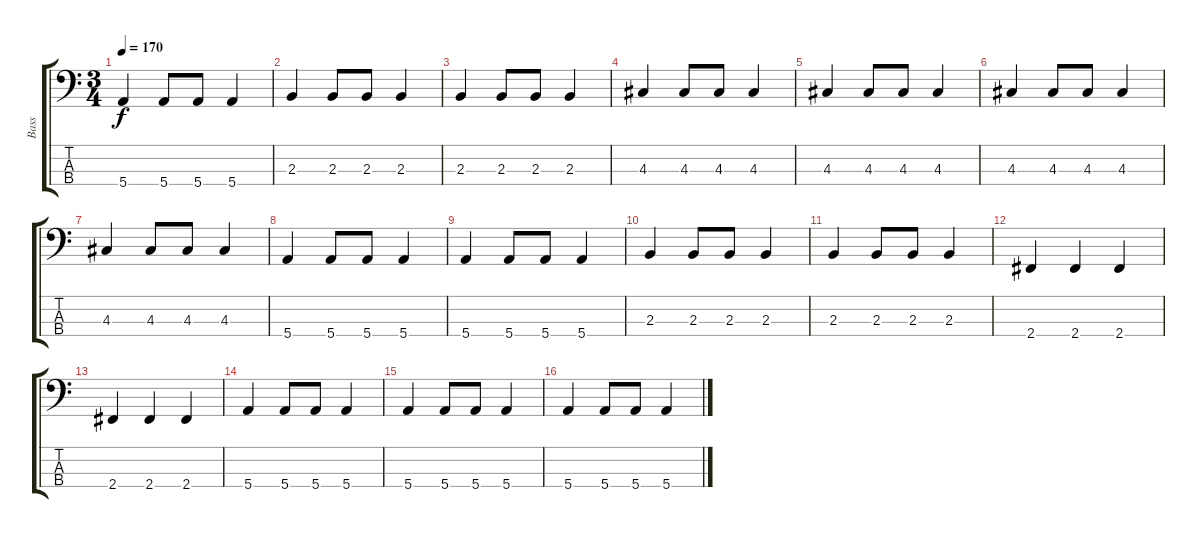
\track ("Bass" "Bass") {instrument electricbassfinger}
\staff {score tabs}
\tuning (G2 D2 A1 E1) {hide}
\ts (3 4)
\tempo 170
\clef f4
\ks c
5.4.4{dy f} 5.4.8 5.4.8 5.4.4 |
2.3.4 2.3.8 2.3.8 2.3.4 |
2.3.4 2.3.8 2.3.8 2.3.4 |
4.3.4 4.3.8 4.3.8 4.3.4 |
4.3.4 4.3.8 4.3.8 4.3.4 |
4.3.4 4.3.8 4.3.8 4.3.4 |
4.3.4 4.3.8 4.3.8 4.3.4 |
5.4.4 5.4.8 5.4.8 5.4.4 |
5.4.4 5.4.8 5.4.8 5.4.4 |
2.3.4 2.3.8 2.3.8 2.3.4 |
2.3.4 2.3.8 2.3.8 2.3.4 |
2.4.4 2.4.4 2.4.4 |
2.4.4 2.4.4 2.4.4 |
5.4.4 5.4.8 5.4.8 5.4.4 |
5.4.4 5.4.8 5.4.8 5.4.4 |
5.4.4 5.4.8 5.4.8 5.4.4
